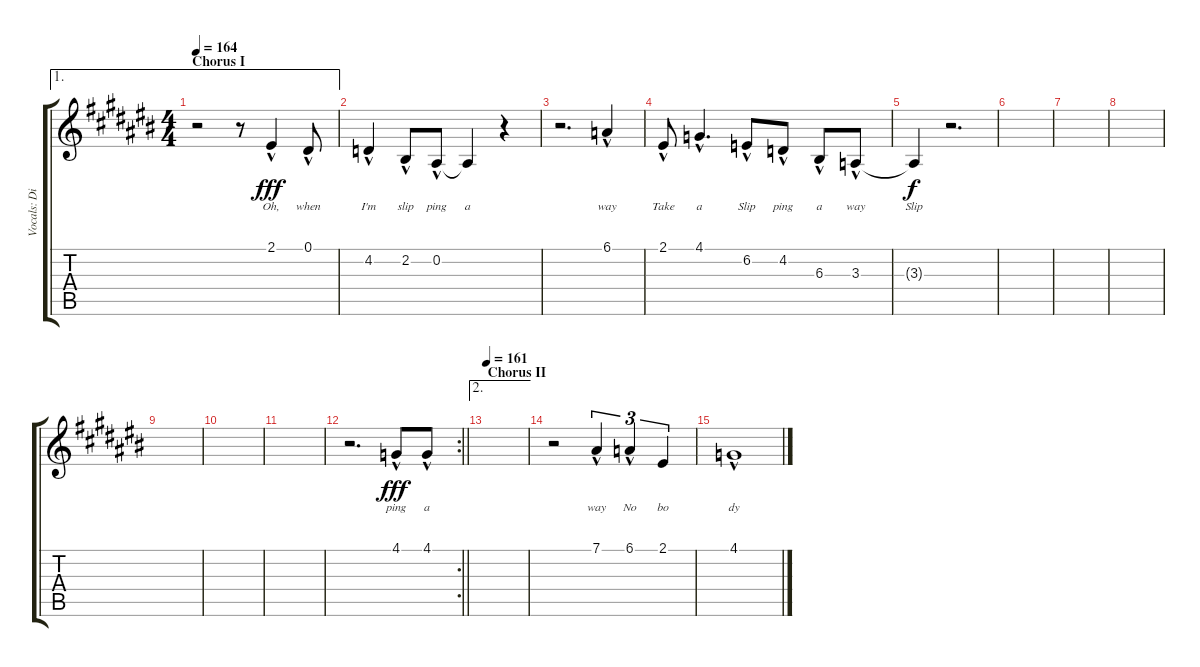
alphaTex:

\track ("Vocals: Dio" "Vocals: Di") {instrument lead2sawtooth}
\staff {score tabs}
\tuning (Eb4 Bb3 Gb3 Db3 Ab2 Eb2) {hide}
\ae 1
\ts (4 4)
\section ("" "Chorus I")
\tempo 164
\clef g2
\ks c#
r.2{dy fff} r.8 2.1{hac}.4{lyrics (0 "Oh,") lyrics (1 "") lyrics (2 "") lyrics (3 "") lyrics (4 "")} 0.1{hac}.8{lyrics (0 "when") lyrics (1 "") lyrics (2 "") lyrics (3 "") lyrics (4 "")} |
4.2{hac}.4{lyrics (0 "I'm") lyrics (1 "") lyrics (2 "") lyrics (3 "") lyrics (4 "")} 2.2{hac}.8{lyrics (0 "slip") lyrics (1 "") lyrics (2 "") lyrics (3 "") lyrics (4 "")} 0.2{hac}.8{lyrics (0 "ping") lyrics (1 "") lyrics (2 "") lyrics (3 "") lyrics (4 "")} 0.2{t}.4{lyrics (0 "a") lyrics (1 "") lyrics (2 "") lyrics (3 "") lyrics (4 "")} r.4 |
r.2{d} 6.1{hac}.4{lyrics (0 "way") lyrics (1 "") lyrics (2 "") lyrics (3 "") lyrics (4 "")} |
2.1{hac}.8{lyrics (0 "Take") lyrics (1 "") lyrics (2 "") lyrics (3 "") lyrics (4 "")} 4.1{hac}.4{d lyrics (0 "a") lyrics (1 "") lyrics (2 "") lyrics (3 "") lyrics (4 "")} 6.2{hac}.8{lyrics (0 "Slip") lyrics (1 "") lyrics (2 "") lyrics (3 "") lyrics (4 "")} 4.2{hac}.8{lyrics (0 "ping") lyrics (1 "") lyrics (2 "") lyrics (3 "") lyrics (4 "")} 6.3{hac}.8{lyrics (0 "a") lyrics (1 "") lyrics (2 "") lyrics (3 "") lyrics (4 "")} 3.3{hac}.8{lyrics (0 "way") lyrics (1 "") lyrics (2 "") lyrics (3 "") lyrics (4 "")} |
3.3{t}.4{lyrics (0 "Slip") lyrics (1 "") lyrics (2 "") lyrics (3 "") lyrics (4 "") dy f} r.2{d} |
|
|
|
|
|
|
\rc 2
\barLineRight lightlight
r.2{d} 4.1{hac}.8{lyrics (0 "ping") lyrics (1 "") lyrics (2 "") lyrics (3 "") lyrics (4 "") dy fff} 4.1{hac}.8{lyrics (0 "a") lyrics (1 "") lyrics (2 "") lyrics (3 "") lyrics (4 "")} |
\ae 2
\section ("" "Chorus II")
\tempo 161
|
r.2 7.1{hac}.4{tu (3 2) lyrics (0 "way") lyrics (1 "") lyrics (2 "") lyrics (3 "") lyrics (4 "")} 6.1{hac}.4{tu (3 2) lyrics (0 "No") lyrics (1 "") lyrics (2 "") lyrics (3 "") lyrics (4 "")} 2.1.4{tu (3 2) lyrics (0 "bo") lyrics (1 "") lyrics (2 "") lyrics (3 "") lyrics (4 "")} |
4.1{hac}.1{lyrics (0 "dy") lyrics (1 "") lyrics (2 "") lyrics (3 "") lyrics (4 "")}
